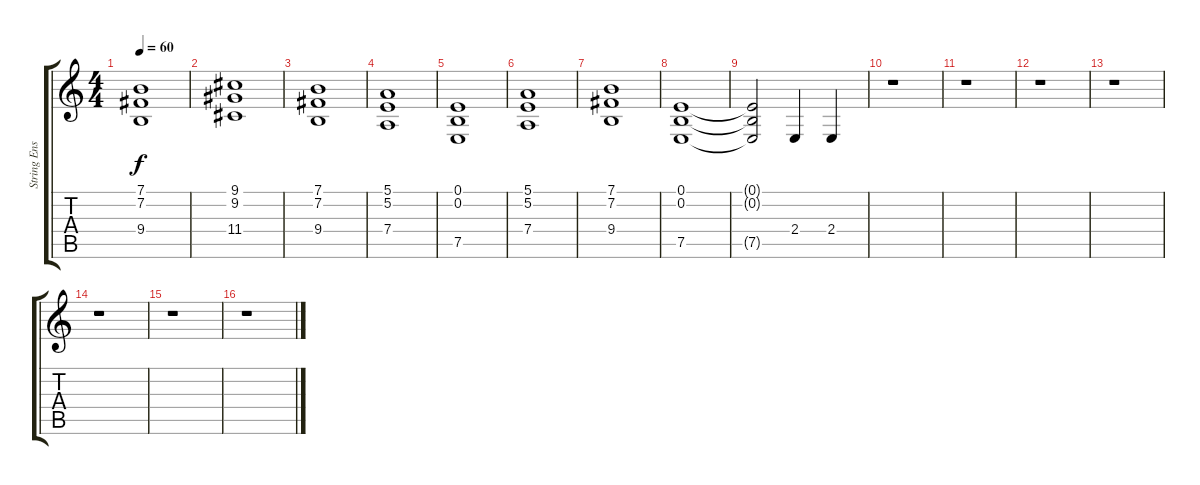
\track ("String Ensemble" "String Ens") {instrument stringensemble2}
\staff {score tabs}
\tuning (E4 B3 G3 D3 A2 E2) {hide}
\ts (4 4)
\tempo 60
\clef g2
\ks c
(7.1 7.2 9.4).1{dy f} |
(9.1 9.2 11.4).1 |
(7.1 7.2 9.4).1 |
(5.1 5.2 7.4).1 |
(0.1 0.2 7.5).1 |
(5.1 5.2 7.4).1 |
(7.1 7.2 9.4).1 |
(0.1 0.2 7.5).1 |
(0.1{t} 0.2{t} 7.5{t}).2 2.4.4 2.4.4 |
r.1 |
r.1 |
r.1 |
r.1 |
r.1 |
r.1 |
r.1
